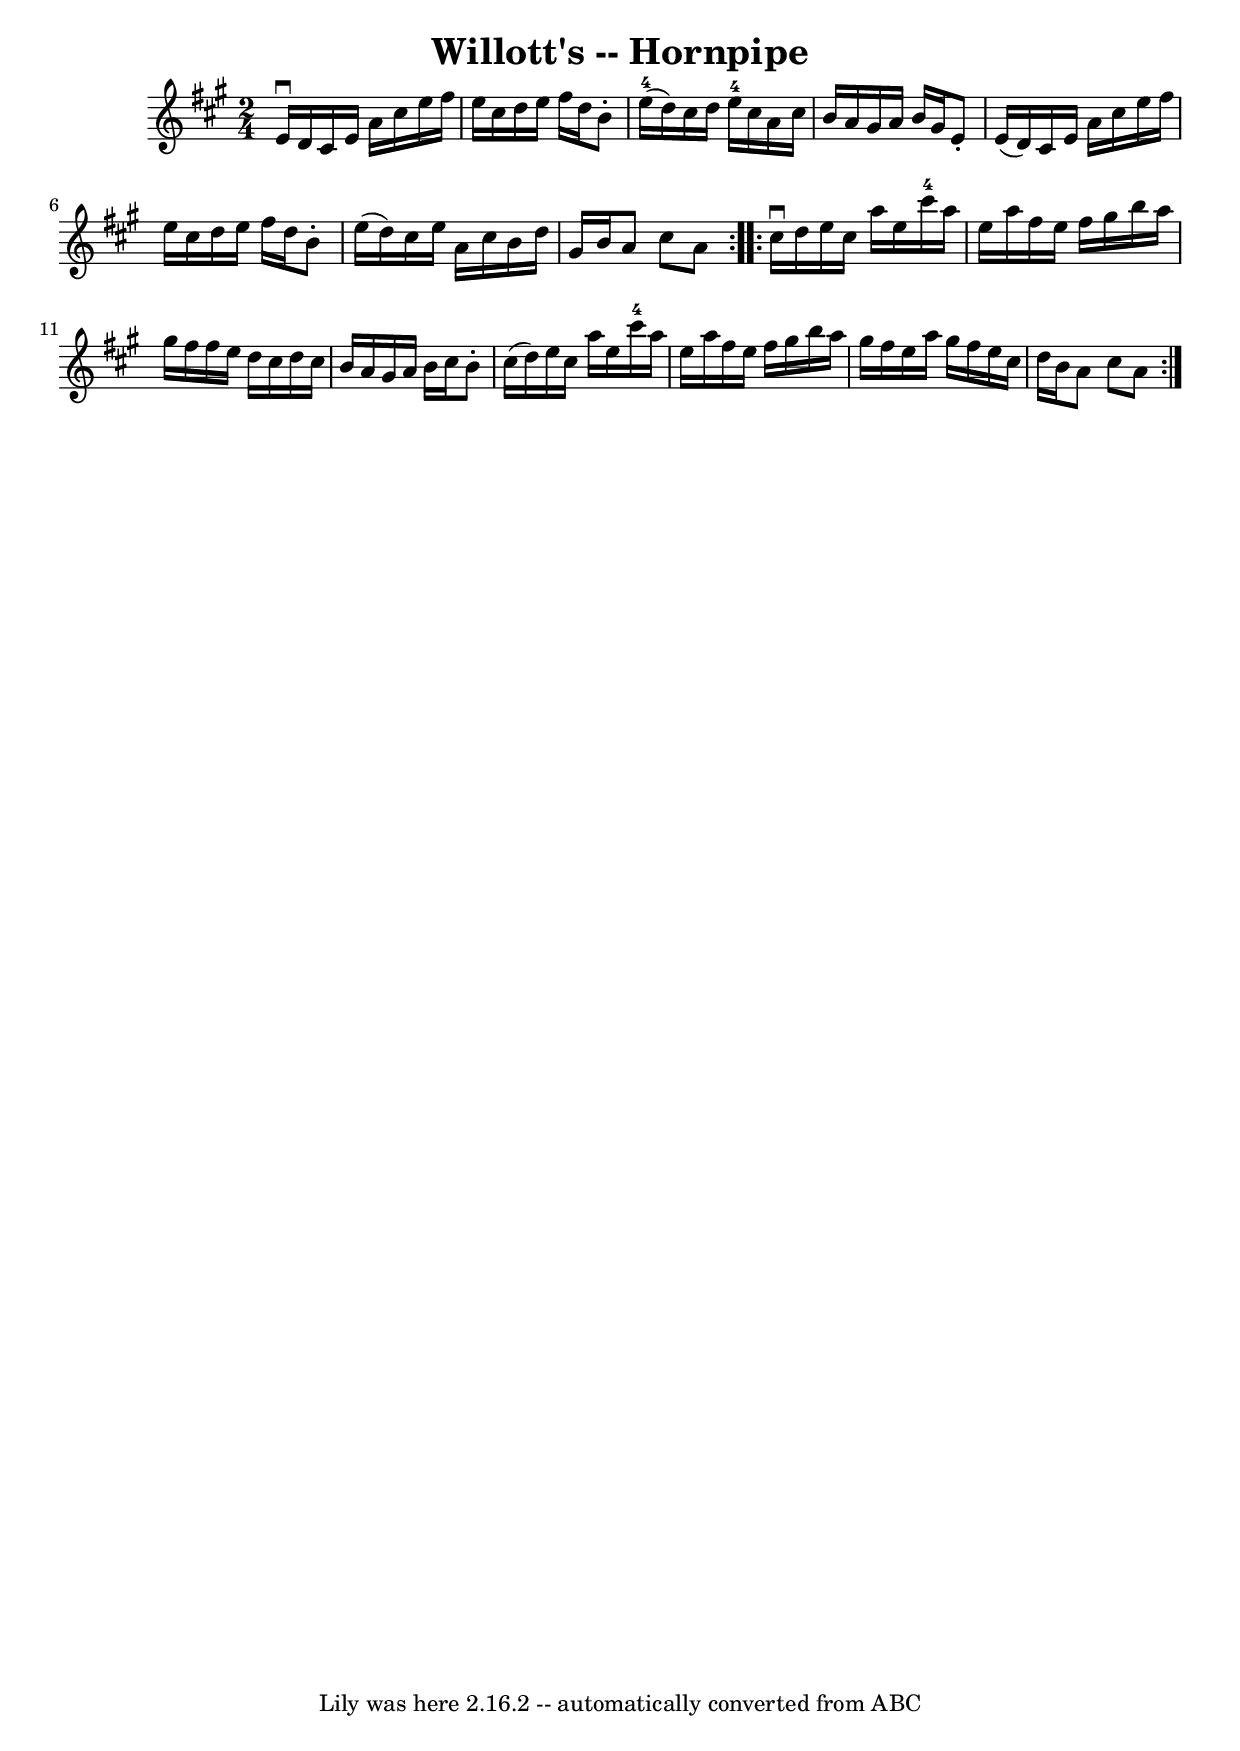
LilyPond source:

\version "2.16.2"
\include "Mammoth.ily"
\header {
	%% book = "Cole's 1000 Fiddle Tunes"
	crossRefNumber = "1"
	footnotes = ""
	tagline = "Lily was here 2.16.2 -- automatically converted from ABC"
	title = "Willott's -- Hornpipe"
}
voicedefault =  {


\repeat volta 2 {
\time 2/4 
\key a \major e'16^\downbow d'16  |
 cis'16 e'16    
a'16 cis''16 e''16 fis''16 e''16 cis''16  |
 d''16    
e''16 fis''16 d''16 b'8 -. e''16-4(d''16) |
   
cis''16 d''16 e''16-4 cis''16 a'16 cis''16 b'16 a'16  
|
 gis'16 a'16 b'16 gis'16 e'8 -. e'16 (d'16) 
|
 cis'16 e'16 a'16 cis''16 e''16 fis''16 e''16    
cis''16  |
 d''16 e''16 fis''16 d''16 b'8 -. e''16 (
d''16) |
 cis''16 e''16 a'16 cis''16 b'16 d''16    
gis'16 b'16  |
 a'8 cis''8 a'8  }     \repeat volta 2 {   
cis''16^\downbow d''16  |
 e''16 cis''16 a''16 e''16      
cis'''16-4 a''16 e''16 a''16  |
 fis''16 e''16 fis''16 
 gis''16 b''16 a''16 gis''16 fis''16  |
 fis''16 e''16 
 d''16 cis''16 d''16 cis''16 b'16 a'16  |
 gis'16    
a'16 b'16 cis''16 b'8 -. cis''16 (d''16) |
 e''16    
cis''16 a''16 e''16 cis'''16-4 a''16 e''16 a''16  
|
 fis''16 e''16 fis''16 gis''16 b''16 a''16 gis''16  
 fis''16  |
 e''16 a''16 gis''16 fis''16 e''16 cis''16  
 d''16 b'16  |
 a'8 cis''8 a'8  }   
}

\score{
    <<

	\context Staff="default"
	{
	    \voicedefault 
	}

    >>
	\layout {
	}
	\midi {}
}
